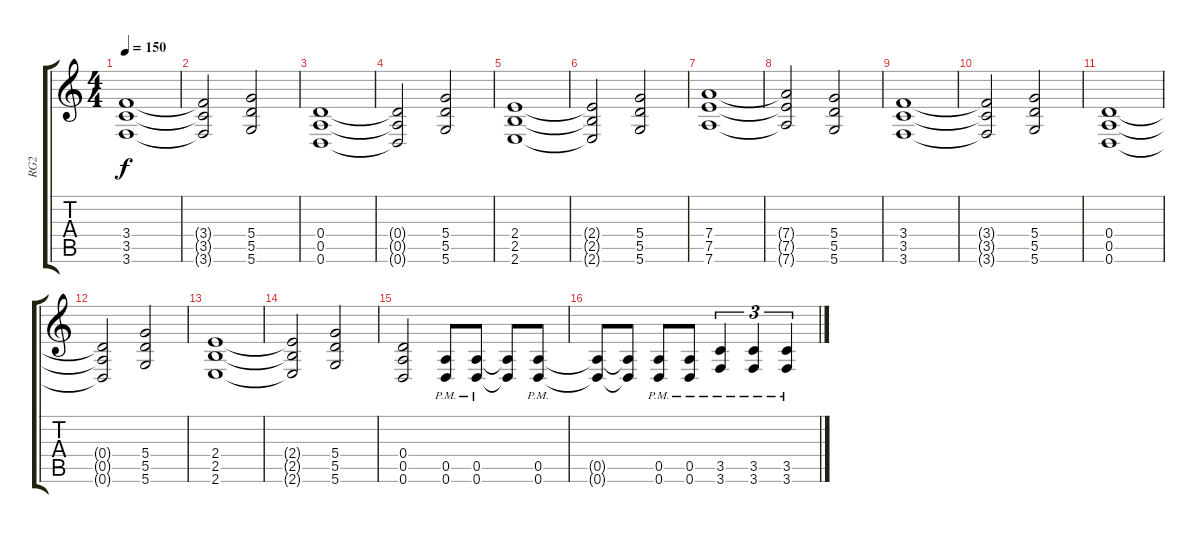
\track ("RG2" "RG2") {instrument distortionguitar}
\staff {score tabs}
\tuning (E4 B3 G3 D3 A2 D2) {hide}
\ts (4 4)
\tempo 150
\clef g2
\ks c
(3.4 3.5 3.6).1{dy f} |
(3.4{t} 3.5{t} 3.6{t}).2 (5.4 5.5 5.6).2 |
(0.4 0.5 0.6).1 |
(0.4{t} 0.5{t} 0.6{t}).2 (5.4 5.5 5.6).2 |
(2.4 2.5 2.6).1 |
(2.4{t} 2.5{t} 2.6{t}).2 (5.4 5.5 5.6).2 |
(7.4 7.5 7.6).1 |
(7.4{t} 7.5{t} 7.6{t}).2 (5.4 5.5 5.6).2 |
(3.4 3.5 3.6).1 |
(3.4{t} 3.5{t} 3.6{t}).2 (5.4 5.5 5.6).2 |
(0.4 0.5 0.6).1 |
(0.4{t} 0.5{t} 0.6{t}).2 (5.4 5.5 5.6).2 |
(2.4 2.5 2.6).1 |
(2.4{t} 2.5{t} 2.6{t}).2 (5.4 5.5 5.6).2 |
(0.4 0.5 0.6).2 (0.5{pm} 0.6{pm}).8 (0.5{pm} 0.6{pm}).8 (0.5{t} 0.6{t}).8 (0.5{pm} 0.6{pm}).8 |
(0.5{t} 0.6{t}).8 (0.5{t} 0.6{t}).8 (0.5{pm} 0.6{pm}).8 (0.5{pm} 0.6{pm}).8 (3.5{pm} 3.6{pm}).4{tu (3 2)} (3.5{pm} 3.6{pm}).4{tu (3 2)} (3.5{pm} 3.6{pm}).4{tu (3 2)}
